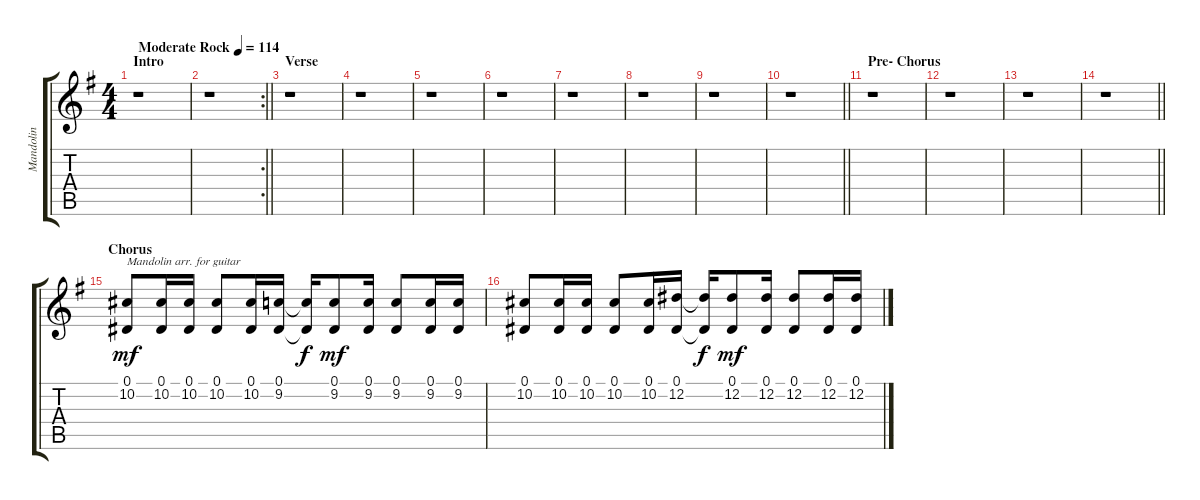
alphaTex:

\track ("Mandolin" "Mandolin") {instrument koto}
\staff {score tabs}
\tuning (Eb4 Eb4 Ab3 Eb3 Bb2 Eb2) {hide}
\ts (4 4)
\section ("" "Intro")
\tempo (114 "Moderate Rock")
\clef g2
\ks g
r.1{dy mf instrument koto} |
\rc 2
\barLineRight lightlight
r.1 |
\section ("" "Verse")
r.1 |
r.1 |
r.1 |
r.1 |
r.1 |
r.1 |
r.1 |
\barLineRight lightlight
r.1 |
\section ("" "Pre- Chorus")
r.1 |
r.1 |
r.1 |
\barLineRight lightlight
r.1 |
\section ("" "Chorus")
(0.1 10.2).8{txt "Mandolin arr. for guitar"} (0.1 10.2).16 (0.1 10.2).16 (0.1 10.2).8 (0.1 10.2).16 (0.1 9.2).16 (0.1{t} 9.2{t}).16{dy f} (0.1 9.2).8{dy mf} (0.1 9.2).16 (0.1 9.2).8 (0.1 9.2).16 (0.1 9.2).16 |
(0.1 10.2).8 (0.1 10.2).16 (0.1 10.2).16 (0.1 10.2).8 (0.1 10.2).16 (0.1 12.2).16 (0.1{t} 12.2{t}).16{dy f} (0.1 12.2).8{dy mf} (0.1 12.2).16 (0.1 12.2).8 (0.1 12.2).16 (0.1 12.2).16
